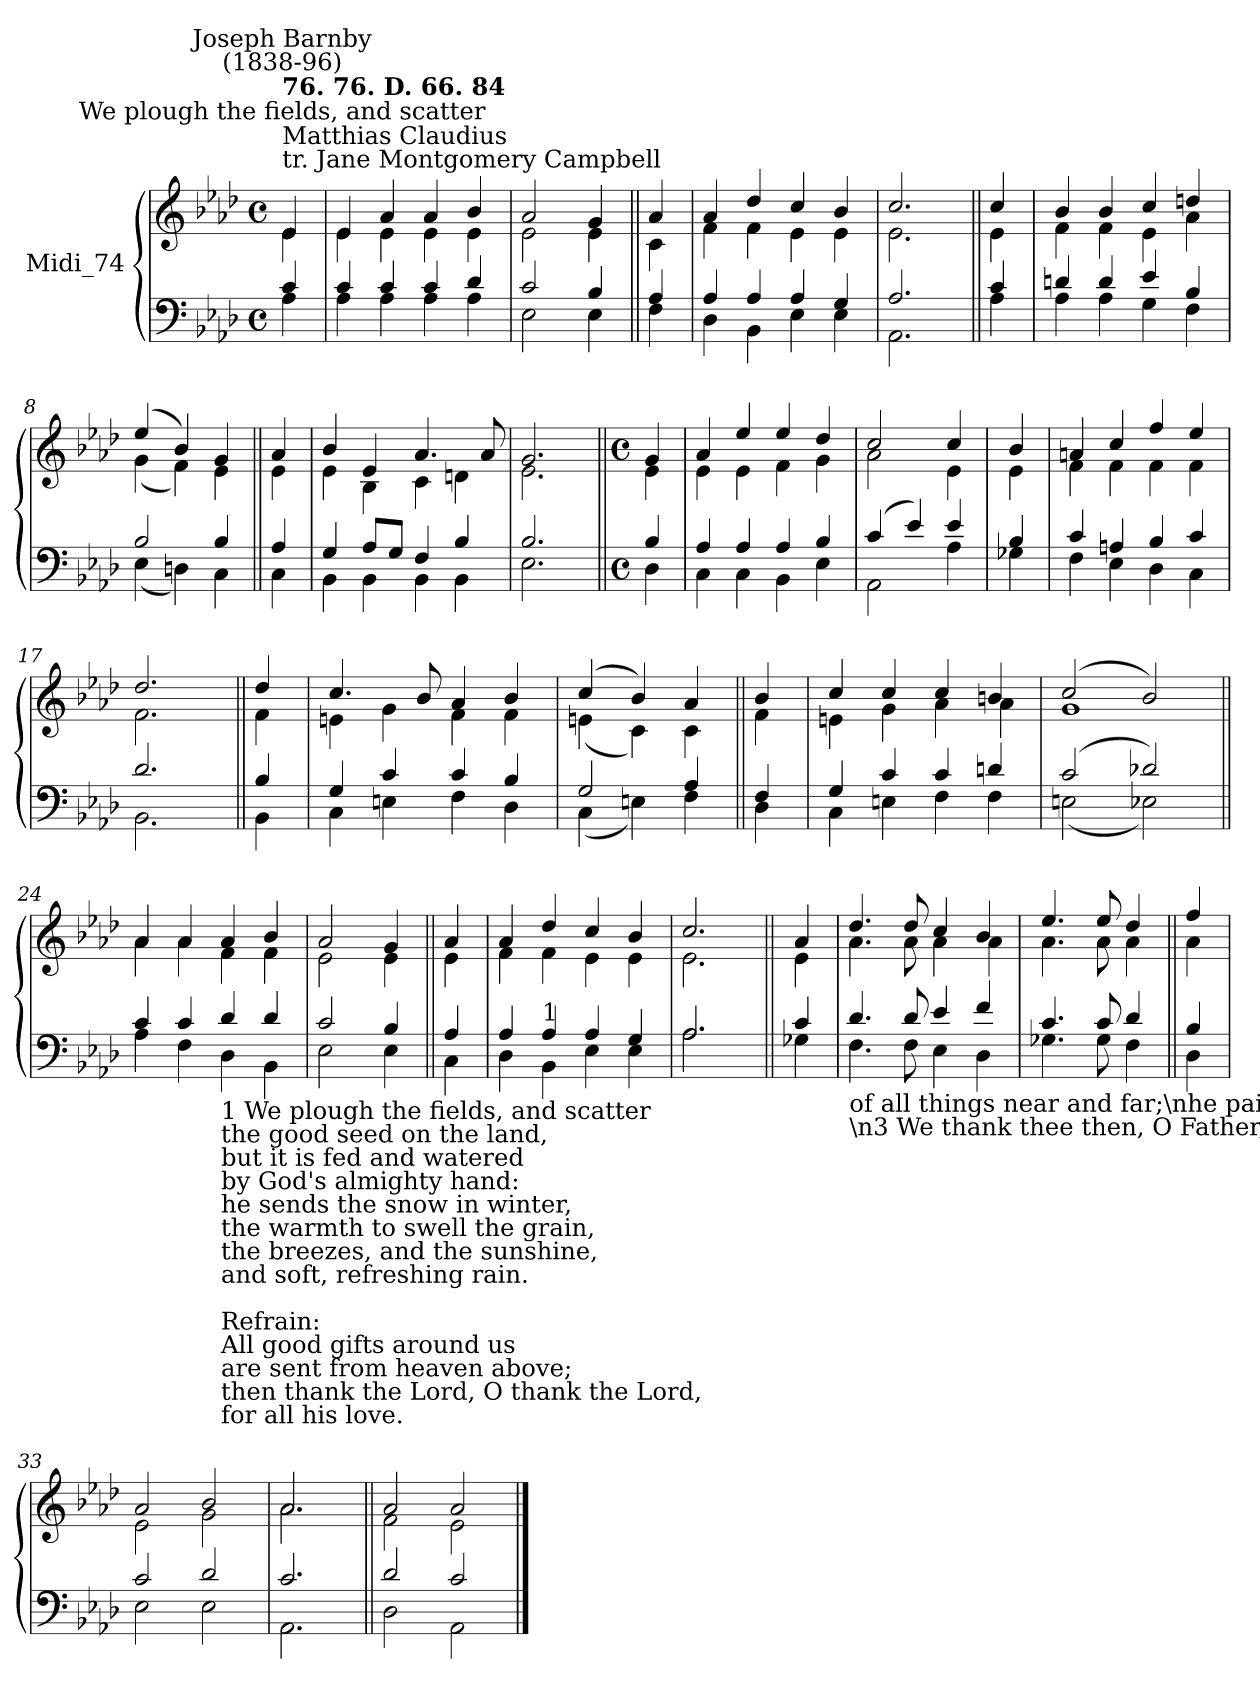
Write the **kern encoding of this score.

**kern	**kern
*part2	*part1
*staff2	*staff1
*I"Midi_74	*I"Midi_74
*clefF4	*clefG2
*k[b-e-a-d-]	*k[b-e-a-d-]
*A-:	*A-:
*M4/4	*M4/4
*met(c)	*met(c)
=	=
*^	*^
!	!	!LO:TX:a:t=Matthias Claudius\ntr. Jane Montgomery Campbell	!
!	!	!LO:TX:a:cj:t=We plough the fields, and scatter	!
!	!	!LO:TX:a:B:t=76. 76. D. 66. 84	!
!	!	!LO:TX:a:cj:t=Joseph Barnby\n(1838-96)	!
4c/	4A-\	4e-/	4e-\
=1	=1	=1	=1
4c/	4A-\	4e-/	4e-\
4c/	4A-\	4a-/	4e-\
4c/	4A-\	4a-/	4e-\
4d-/	4A-\	4b-/	4e-\
=2	=2	=2	=2
2c/	2E-\	2a-/	2e-\
4B-/	4E-\	4g/	4e-\
=3||	=3||	=3||	=3||
4A-/	4F\	4a-/	4c\
=4	=4	=4	=4
4A-/	4D-\	4a-/	4f\
4A-/	4BB-\	4dd-/	4f\
4A-/	4E-\	4cc/	4e-\
4G/	4E-\	4b-/	4e-\
=5	=5	=5	=5
2.A-/	2.AA-\	2.cc/	2.e-\
=6||	=6||	=6||	=6||
4c/	4A-\	4cc/	4e-\
=7	=7	=7	=7
4dn/	4A-\	4b-/	4f\
4d/	4A-\	4b-/	4f\
4e-/	4G\	4cc/	4e-\
4B-/	4F\	4ddn/	4a-\
=8	=8	=8	=8
2B-/	(<4E-\	(>4ee-/	(<4g\
.	4Dn\)	4b-/)	4f\)
4B-/	4C\	4g/	4e-\
=9||	=9||	=9||	=9||
4A-/	4C\	4a-/	4e-\
=10	=10	=10	=10
4G/	4BB-\	4b-/	4e-\
8A-/L	4BB-\	4e-/	4B-\
8G/J	.	.	.
4F/	4BB-\	4.a-/	4c\
4B-/	4BB-\	.	4dn\
.	.	8a-/	.
=11	=11	=11	=11
2.B-/	2.E-\	2.g/	2.e-\
!!LO:LB:g=z	!!
=12||	=12||	=12||	=12||
*M4/4	*	*M4/4	*
*met(c)	*	*met(c)	*
4B-/	4D-\	4g/	4e-\
=13	=13	=13	=13
4A-/	4C\	4a-/	4e-\
4A-/	4C\	4ee-/	4e-\
4A-/	4BB-\	4ee-/	4f\
4B-/	4E-\	4dd-/	4g\
=14	=14	=14	=14
(>4c/	2AA-\	2cc/	2a-\
4e-/)	.	.	.
4e-/	4A-\	4cc/	4e-\
=15	=15	=15	=15
4B-/	4G-X\	4b-/	4e-\
=16	=16	=16	=16
4c/	4F\	4an/	4f\
4An/	4E-\	4cc/	4f\
4B-/	4D-\	4ff/	4f\
4c/	4C\	4ee-/	4f\
=17	=17	=17	=17
2.d-/	2.BB-\	2.dd-/	2.f\
=18||	=18||	=18||	=18||
4B-/	4BB-\	4dd-/	4f\
=19	=19	=19	=19
4G/	4C\	4.cc/	4en\
4c/	4En\	.	4g\
.	.	8b-/	.
4c/	4F\	4a-/	4f\
4B-/	4D-\	4b-/	4f\
=20	=20	=20	=20
2G/	(<4C\	(>4cc/	(<4en\
.	4En\)	4b-/)	4c\)
4A-/	4F\	4a-/	4c\
=21||	=21||	=21||	=21||
4F/	4D-\	4b-/	4f\
=22	=22	=22	=22
4G/	4C\	4cc/	4en\
4c/	4En\	4cc/	4g\
4c/	4F\	4cc/	4a-\
4dn/	4F\	4bn/	4a-\
=23	=23	=23	=23
(>2c/	(<2En\	(>2cc/	1g\
2d-X/)	2E-X\)	2b-/)	.
!!LO:LB:g=z	!!
=24||	=24||	=24||	=24||
4c/	4A-\	4a-/	4a-\
4c/	4F\	4a-/	4a-\
!LO:TX:b:t=1 We plough the fields, and scatter\nthe good seed on the land,\nbut it is fed and watered\nby God's almighty hand&colon;\nhe sends the snow in winter,\nthe warmth to swell the grain,\nthe breezes, and the sunshine,\nand soft, refreshing rain.\n\nRefrain&colon;\nAll good gifts around us\nare sent from heaven above;\nthen thank the Lord, O thank the Lord,\nfor all his love.	!	!	!
4d-/	4D-\	4a-/	4f\
4d-/	4BB-\	4b-/	4f\
=25	=25	=25	=25
2c/	2E-\	2a-/	2e-\
4B-/	4E-\	4g/	4e-\
=26||	=26||	=26||	=26||
4A-/	4C\	4a-/	4e-\
=27	=27	=27	=27
4A-/	4D-\	4a-/	4f\
!LO:TX:a:t=1	!	!	!
4A-/	4BB-\	4dd-/	4f\
4A-/	4E-\	4cc/	4e-\
4G/	4E-\	4b-/	4e-\
=28	=28	=28	=28
2.A-/	2.A-\	2.cc/	2.e-\
=29||	=29||	=29||	=29||
4c/	4G-X\	4a-/	4e-\
=30	=30	=30	=30
!LO:TX:b:t=2 He only is the maker\nof all things near and far;\nhe paints the wayside flower,\nhe lights the evening star;\nthe winds and waves obey him,\nby him the birds are fed;\nmuch more to us, his children,\nhe gives our daily bread. \n[Refrain]\n\n3 We thank thee then, O Father,\nfor all things bright and good,\nthe seed-time and the harvest,\nour life, our health, our food.\nAccept the gifts we offer\nfor all thy love imparts,\nand, what thou most desirest,\nour humble, thankful hearts. \n[Refrain]	!	!	!
4.d-/	4.F\	4.dd-/	4.a-\
8d-/	8F\	8dd-/	8a-\
4e-/	4E-\	4cc/	4a-\
4f/	4D-\	4b-/	4a-\
=31	=31	=31	=31
4.c/	4.G-X\	4.ee-/	4.a-\
8c/	8G-\	8ee-/	8a-\
4d-/	4F\	4dd-/	4a-\
=32||	=32||	=32||	=32||
4B-/	4D-\	4ff/	4a-\
=33	=33	=33	=33
2c/	2E-\	2a-/	2e-\
2d-/	2E-\	2b-/	2g\
=34	=34	=34	=34
2.c/	2.AA-\	2.a-/	2.a-\
=35||	=35||	=35||	=35||
2d-/	2D-\	2a-/	2f\
2c/	2AA-\	2a-/	2e-\
*v	*v	*	*
*	*v	*v
==	==
*-	*-
